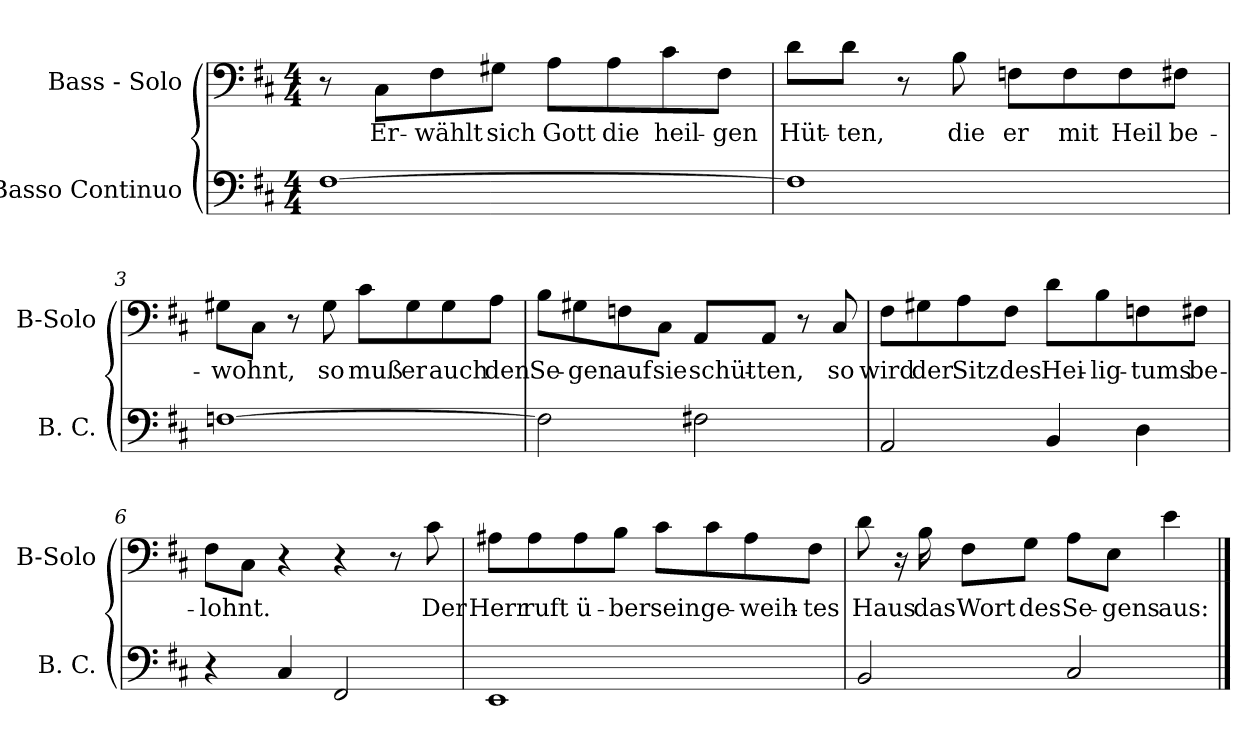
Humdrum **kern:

**kern	**kern	**text
*part2	*part1	*part1
*staff2	*staff1	*staff1
*I"Basso Continuo	*I"Bass - Solo	*
*I'B. C.	*I'B-Solo	*
*clefF4	*clefF4	*
*k[f#c#]	*k[f#c#]	*
*M4/4	*M4/4	*
=1	=1	=1
[1F#	8r	.
!	!	!LO:LY:b
.	8C#\L	Er-
!	!	!LO:LY:b
.	8F#\	wählt
!	!	!LO:LY:b
.	8G#X\J	sich
!	!	!LO:LY:b
.	8A\L	Gott
!	!	!LO:LY:b
.	8A\	die
!	!	!LO:LY:b
.	8c#\	heil-
!	!	!LO:LY:b
.	8F#\J	gen
=2	=2	=2
!	!	!LO:LY:b
1F#]	8d\L	Hüt-
!	!	!LO:LY:b
.	8d\J	ten,
.	8r	.
!	!	!LO:LY:b
.	8B\	die
!	!	!LO:LY:b
.	8Fn\L	er
!	!	!LO:LY:b
.	8F\	mit
!	!	!LO:LY:b
.	8F\	Heil
!	!	!LO:LY:b
.	8F#X\J	be-
!!LO:LB:g=z
=3	=3	=3
!	!	!LO:LY:b
[1Fn	8G#X\L	wohnt,
.	8C#\J	.
.	8r	.
!	!	!LO:LY:b
.	8G#\	so
!	!	!LO:LY:b
.	8c#\L	muß
!	!	!LO:LY:b
.	8G#\	er
!	!	!LO:LY:b
.	8G#\	auch
!	!	!LO:LY:b
.	8A\J	den
=4	=4	=4
!	!	!LO:LY:b
2F\]	8B\L	Se-
!	!	!LO:LY:b
.	8G#X\	gen
!	!	!LO:LY:b
.	8Fn\	auf
!	!	!LO:LY:b
.	8C#\J	sie
!	!	!LO:LY:b
2F#X\	8AA/L	schüt-
!	!	!LO:LY:b
.	8AA/J	ten,
.	8r	.
!	!	!LO:LY:b
.	8C#/	so
!!LO:LB:g=z
=5	=5	=5
!	!	!LO:LY:b
2AA/	8F#\L	wird
!	!	!LO:LY:b
.	8G#X\	der
!	!	!LO:LY:b
.	8A\	Sitz
!	!	!LO:LY:b
.	8F#\J	des
!	!	!LO:LY:b
4BB/	8d\L	Hei-
!	!	!LO:LY:b
.	8B\	lig-
!	!	!LO:LY:b
4D\	8Fn\	tums
!	!	!LO:LY:b
.	8F#X\J	be-
=6	=6	=6
!	!	!LO:LY:b
4r	8F#\L	lohnt.
.	8C#\J	.
4C#/	4r	.
2FF#/	4r	.
.	8r	.
!	!	!LO:LY:b
.	8c#\	Der
!!LO:LB:g=z
=7	=7	=7
!	!	!LO:LY:b
1EE	8A#X\L	Herr
!	!	!LO:LY:b
.	8A#\	ruft
!	!	!LO:LY:b
.	8A#\	ü-
!	!	!LO:LY:b
.	8B\J	ber
!	!	!LO:LY:b
.	8c#\L	sein
!	!	!LO:LY:b
.	8c#\	ge-
!	!	!LO:LY:b
.	8A#\	weih-
!	!	!LO:LY:b
.	8F#\J	tes
=8	=8	=8
!	!	!LO:LY:b
2BB/	8d\	Haus
.	16r	.
!	!	!LO:LY:b
.	16B\	das
!	!	!LO:LY:b
.	8F#\L	Wort
!	!	!LO:LY:b
.	8G\J	des
!	!	!LO:LY:b
2C#/	8A\L	Se-
!	!	!LO:LY:b
.	8E\J	gens
!	!	!LO:LY:b
.	4e\	aus:
==	==	==
*-	*-	*-
